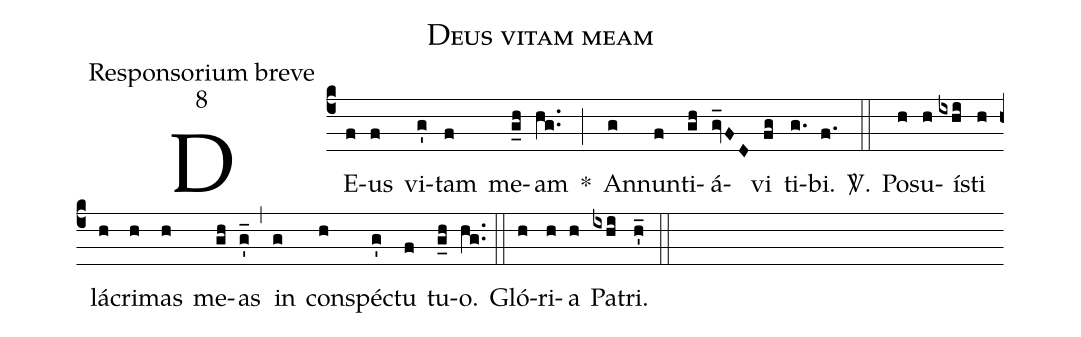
name:Deus vitam meam;
office-part:Responsorium breve;
mode:8;
%%
(c4) DE(f)us(f) vi(g')tam(f) me(g_h)am(hg..) *(;) An(g)nun(f)ti(gh)á(gv_FD)vi(fg) ti(g.)bi.(f.) <sp>V/</sp>.(::) Po(h)su(h)í(ixhi)sti(h) lá(h)cri(h)mas(h) me(gh)as(g'_) (,) in(g) con(h)spé(g')ctu(f) tu(g_h)o.(hg..) (::) Gló(h)ri(h)a(h) Pa(ixhi)tri.(h'_) (::)
